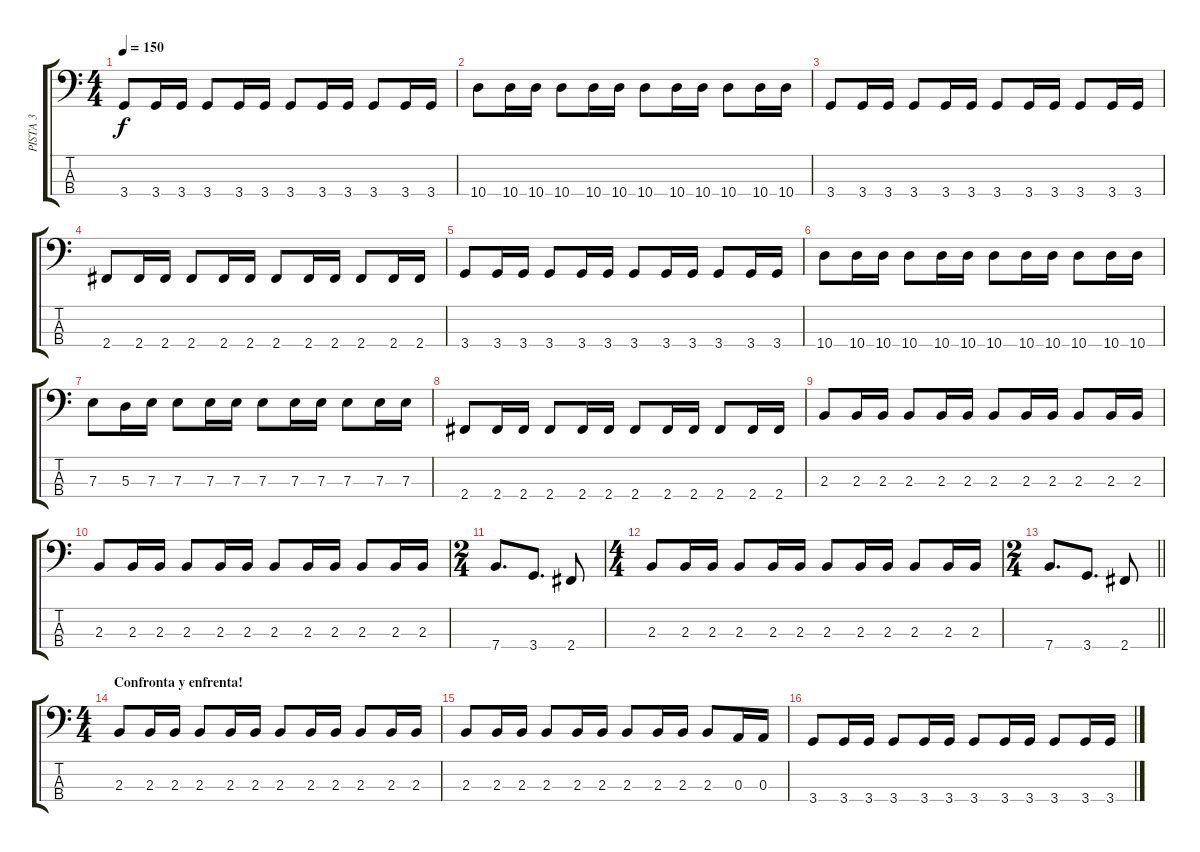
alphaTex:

\track ("PISTA 3" "PISTA 3") {instrument electricbasspick}
\staff {score tabs}
\tuning (G2 D2 A1 E1) {hide}
\ts (4 4)
\tempo 150
\clef f4
\ks c
3.4.8{dy f} 3.4.16 3.4.16 3.4.8 3.4.16 3.4.16 3.4.8 3.4.16 3.4.16 3.4.8 3.4.16 3.4.16 |
10.4.8 10.4.16 10.4.16 10.4.8 10.4.16 10.4.16 10.4.8 10.4.16 10.4.16 10.4.8 10.4.16 10.4.16 |
3.4.8 3.4.16 3.4.16 3.4.8 3.4.16 3.4.16 3.4.8 3.4.16 3.4.16 3.4.8 3.4.16 3.4.16 |
2.4.8 2.4.16 2.4.16 2.4.8 2.4.16 2.4.16 2.4.8 2.4.16 2.4.16 2.4.8 2.4.16 2.4.16 |
3.4.8 3.4.16 3.4.16 3.4.8 3.4.16 3.4.16 3.4.8 3.4.16 3.4.16 3.4.8 3.4.16 3.4.16 |
10.4.8 10.4.16 10.4.16 10.4.8 10.4.16 10.4.16 10.4.8 10.4.16 10.4.16 10.4.8 10.4.16 10.4.16 |
7.3.8 5.3.16 7.3.16 7.3.8 7.3.16 7.3.16 7.3.8 7.3.16 7.3.16 7.3.8 7.3.16 7.3.16 |
2.4.8 2.4.16 2.4.16 2.4.8 2.4.16 2.4.16 2.4.8 2.4.16 2.4.16 2.4.8 2.4.16 2.4.16 |
2.3.8 2.3.16 2.3.16 2.3.8 2.3.16 2.3.16 2.3.8 2.3.16 2.3.16 2.3.8 2.3.16 2.3.16 |
2.3.8 2.3.16 2.3.16 2.3.8 2.3.16 2.3.16 2.3.8 2.3.16 2.3.16 2.3.8 2.3.16 2.3.16 |
\ts (2 4)
7.4.8{d} 3.4.8{d} 2.4.8 |
\ts (4 4)
2.3.8 2.3.16 2.3.16 2.3.8 2.3.16 2.3.16 2.3.8 2.3.16 2.3.16 2.3.8 2.3.16 2.3.16 |
\ts (2 4)
\barLineRight lightlight
7.4.8{d} 3.4.8{d} 2.4.8 |
\ts (4 4)
\section ("" "Confronta y enfrenta!")
2.3.8 2.3.16 2.3.16 2.3.8 2.3.16 2.3.16 2.3.8 2.3.16 2.3.16 2.3.8 2.3.16 2.3.16 |
2.3.8 2.3.16 2.3.16 2.3.8 2.3.16 2.3.16 2.3.8 2.3.16 2.3.16 2.3.8 0.3.16 0.3.16 |
3.4.8 3.4.16 3.4.16 3.4.8 3.4.16 3.4.16 3.4.8 3.4.16 3.4.16 3.4.8 3.4.16 3.4.16
